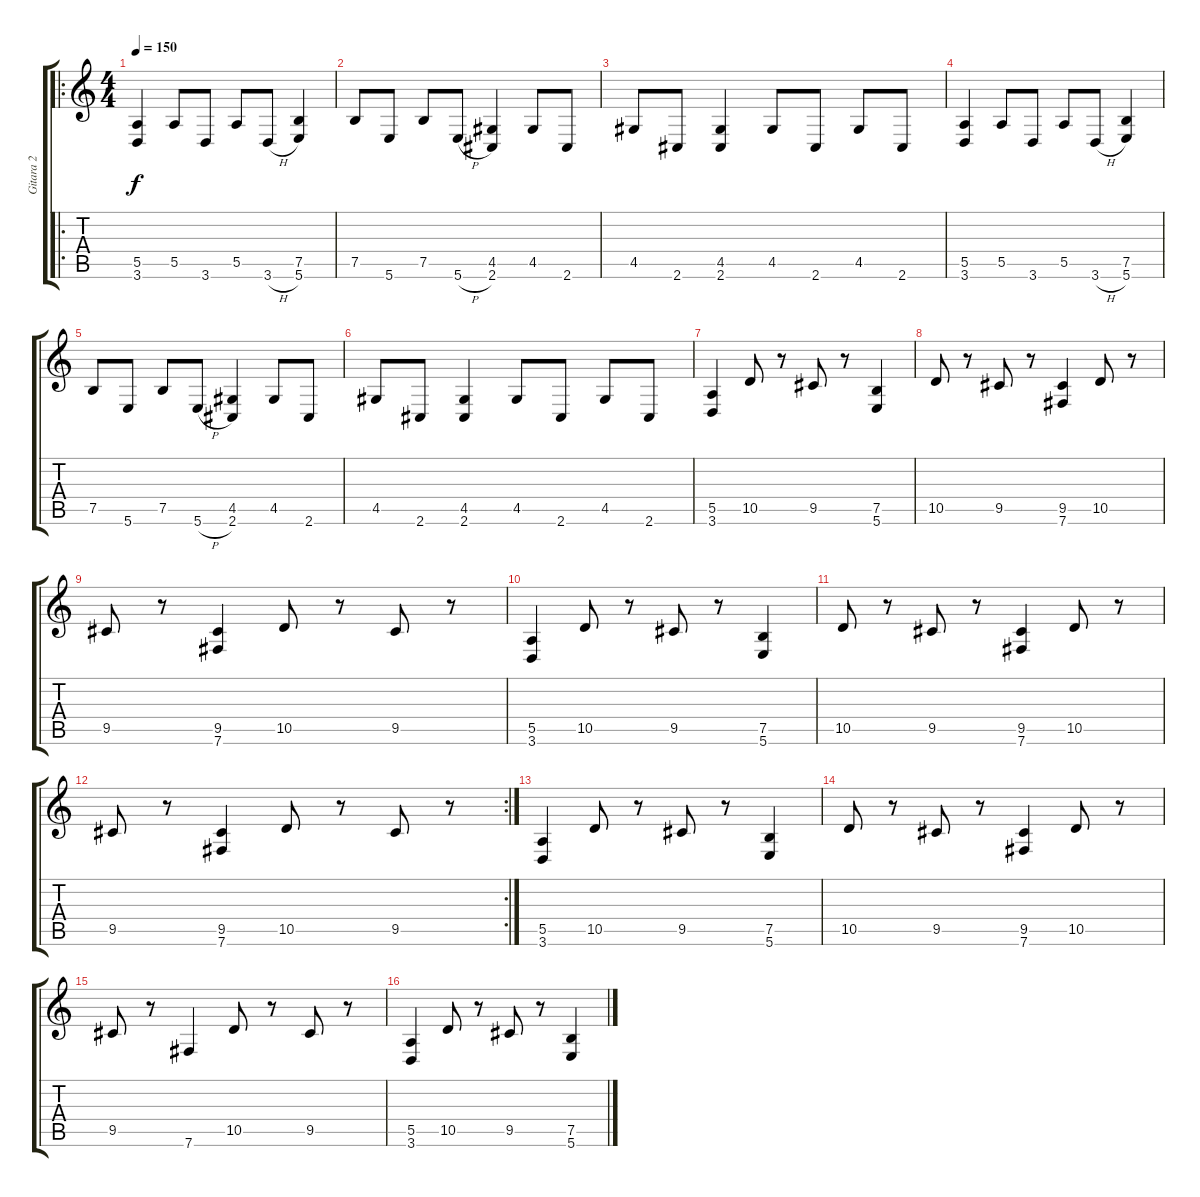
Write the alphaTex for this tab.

\track ("Gitara 2" "Gitara 2") {instrument distortionguitar}
\staff {score tabs}
\tuning (B3 Gb3 D3 A2 E2 B1) {hide}
\ro
\ts (4 4)
\tempo 150
\clef g2
\ks c
(5.5 3.6).4{dy f instrument distortionguitar} 5.5.8 3.6.8 5.5.8 3.6{h}.8 (7.5 5.6).4 |
7.5.8 5.6.8 7.5.8 5.6{h}.8 (4.5 2.6).4 4.5.8 2.6.8 |
4.5.8 2.6.8 (4.5 2.6).4 4.5.8 2.6.8 4.5.8 2.6.8 |
(5.5 3.6).4 5.5.8 3.6.8 5.5.8 3.6{h}.8 (7.5 5.6).4 |
7.5.8 5.6.8 7.5.8 5.6{h}.8 (4.5 2.6).4 4.5.8 2.6.8 |
4.5.8 2.6.8 (4.5 2.6).4 4.5.8 2.6.8 4.5.8 2.6.8 |
(5.5 3.6).4 10.5.8 r.8 9.5.8 r.8 (7.5 5.6).4 |
10.5.8 r.8 9.5.8 r.8 (9.5 7.6).4 10.5.8 r.8 |
9.5.8 r.8 (9.5 7.6).4 10.5.8 r.8 9.5.8 r.8 |
(5.5 3.6).4 10.5.8 r.8 9.5.8 r.8 (7.5 5.6).4 |
10.5.8 r.8 9.5.8 r.8 (9.5 7.6).4 10.5.8 r.8 |
\rc 2
9.5.8 r.8 (9.5 7.6).4 10.5.8 r.8 9.5.8 r.8 |
(5.5 3.6).4 10.5.8 r.8 9.5.8 r.8 (7.5 5.6).4 |
10.5.8 r.8 9.5.8 r.8 (9.5 7.6).4 10.5.8 r.8 |
9.5.8 r.8 7.6.4 10.5.8 r.8 9.5.8 r.8 |
(5.5 3.6).4 10.5.8 r.8 9.5.8 r.8 (7.5 5.6).4
